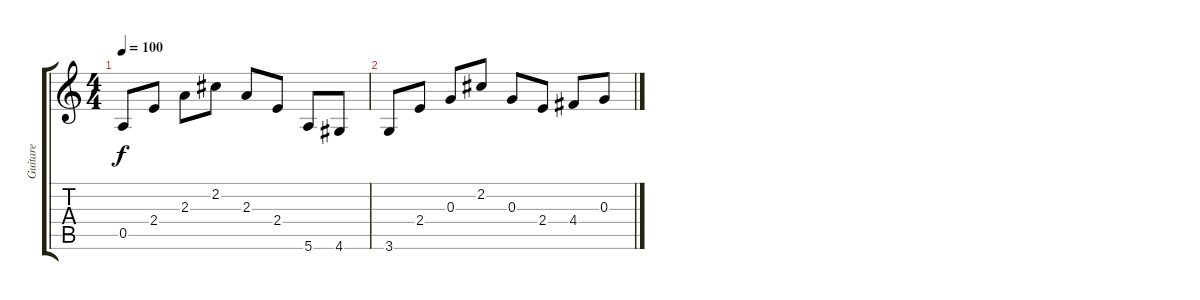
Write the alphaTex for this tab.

\track ("Guitare" "Guitare") {instrument acousticguitarsteel}
\staff {score tabs}
\tuning (E4 B3 G3 D3 A2 E2) {hide}
\ts (4 4)
\tempo 100
\clef g2
\ks c
0.5.8{dy f} 2.4.8 2.3.8 2.2.8 2.3.8 2.4.8 5.6.8 4.6.8 |
3.6.8 2.4.8 0.3.8 2.2.8 0.3.8 2.4.8 4.4.8 0.3.8
